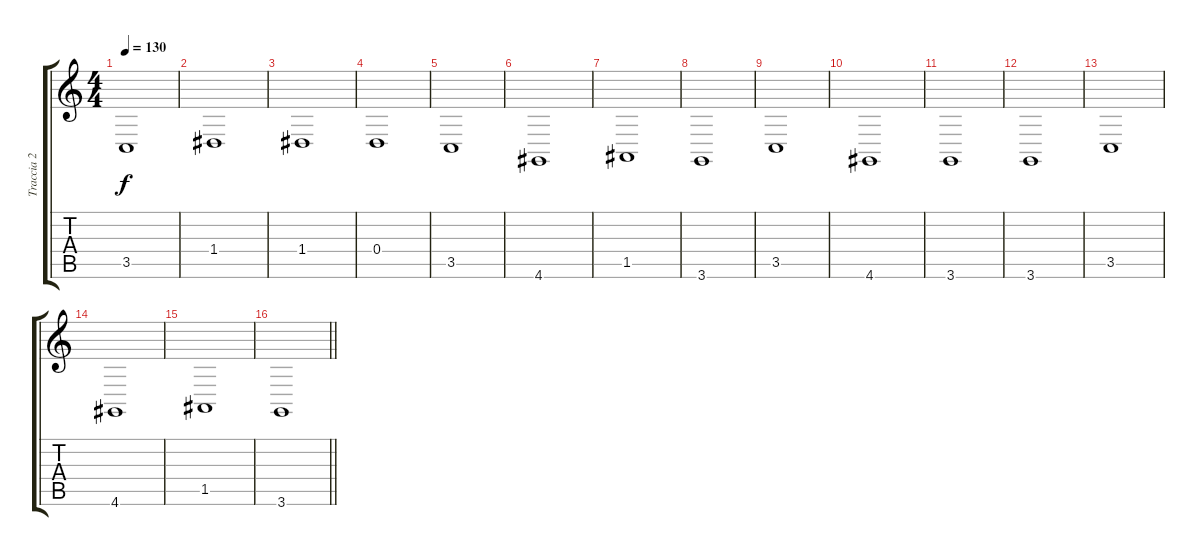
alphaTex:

\track ("Traccia 2" "Traccia 2") {instrument stringensemble1}
\staff {score tabs}
\tuning (E4 B3 G3 D3 A2 E2) {hide}
\ts (4 4)
\tempo 130
\clef g2
\ks c
3.5.1{dy f volume 2} |
1.4.1 |
1.4.1 |
0.4.1 |
3.5.1{volume 1} |
4.6.1 |
1.5.1 |
3.6.1 |
3.5.1 |
4.6.1 |
3.6.1 |
3.6.1 |
3.5.1 |
4.6.1 |
1.5.1 |
\barLineRight lightlight
3.6.1
